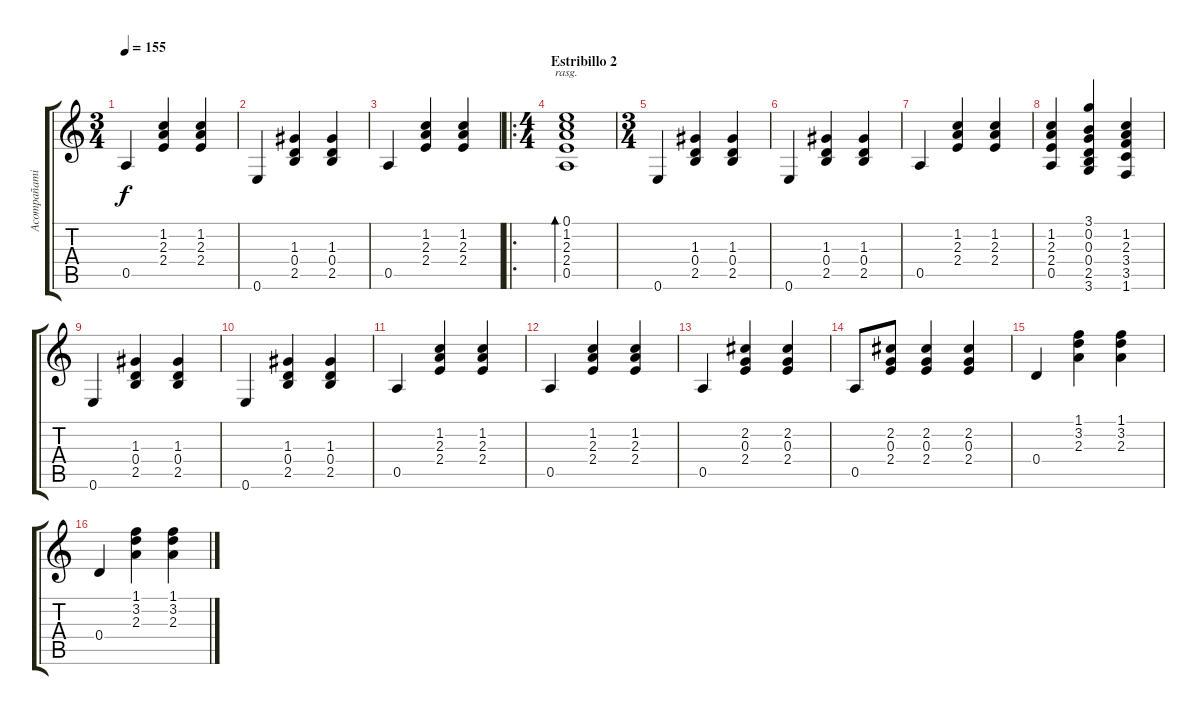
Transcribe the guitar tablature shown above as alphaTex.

\track ("Acompañamiento" "Acompañami") {instrument acousticguitarsteel}
\staff {score tabs}
\tuning (E4 B3 G3 D3 A2 E2) {hide}
\ts (3 4)
\tempo 155
\clef g2
\ks c
0.5.4{dy f} (1.2 2.3 2.4).4 (1.2 2.3 2.4).4 |
0.6.4 (1.3 0.4 2.5).4 (1.3 0.4 2.5).4 |
0.5.4 (1.2 2.3 2.4).4 (1.2 2.3 2.4).4 |
\ro
\ts (4 4)
\section ("" "Estribillo 2")
(0.1 1.2 2.3 2.4 0.5).1{bd 120 rasg ii} |
\ts (3 4)
0.6.4 (1.3 0.4 2.5).4 (1.3 0.4 2.5).4 |
0.6.4 (1.3 0.4 2.5).4 (1.3 0.4 2.5).4 |
0.5.4 (1.2 2.3 2.4).4 (1.2 2.3 2.4).4 |
(1.2 2.3 2.4 0.5).4 (3.1 0.2 0.3 0.4 2.5 3.6).4 (1.2 2.3 3.4 3.5 1.6).4 |
0.6.4 (1.3 0.4 2.5).4 (1.3 0.4 2.5).4 |
0.6.4 (1.3 0.4 2.5).4 (1.3 0.4 2.5).4 |
0.5.4 (1.2 2.3 2.4).4 (1.2 2.3 2.4).4 |
0.5.4 (1.2 2.3 2.4).4 (1.2 2.3 2.4).4 |
0.5.4 (2.2 0.3 2.4).4 (2.2 0.3 2.4).4 |
0.5.8 (2.2 0.3 2.4).8 (2.2 0.3 2.4).4 (2.2 0.3 2.4).4 |
0.4.4 (1.1 3.2 2.3).4 (1.1 3.2 2.3).4 |
0.4.4 (1.1 3.2 2.3).4 (1.1 3.2 2.3).4
